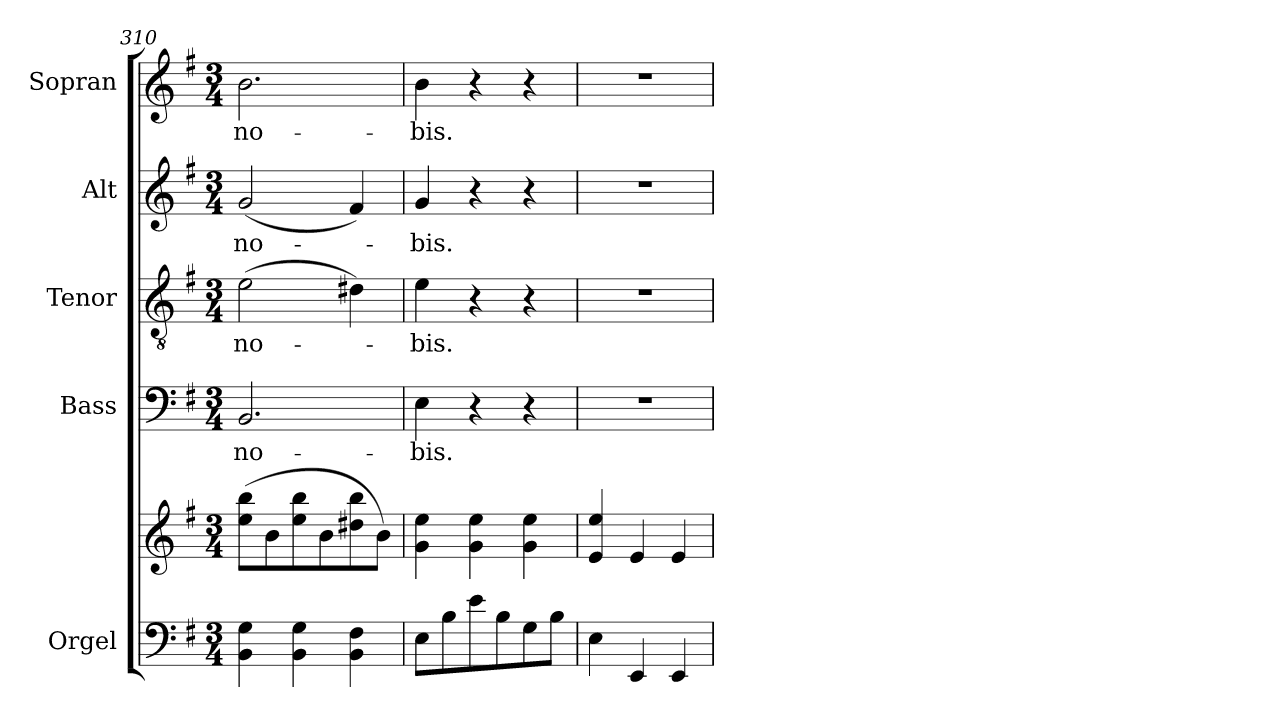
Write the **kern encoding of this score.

**kern	**kern	**kern	**text	**kern	**text	**kern	**text	**kern	**text
*part5	*part5	*part4	*part4	*part3	*part3	*part2	*part2	*part1	*part1
*staff6	*staff5	*staff4	*staff4	*staff3	*staff3	*staff2	*staff2	*staff1	*staff1
*I"Orgel	*	*I"Bass	*	*I"Tenor	*	*I"Alt	*	*I"Sopran	*
*I'Org.	*	*I'B.	*	*I'T.	*	*I'A.	*	*I'S.	*
*clefF4	*clefG2	*clefF4	*	*clefGv2	*	*clefG2	*	*clefG2	*
*k[f#]	*k[f#]	*k[f#]	*	*k[f#]	*	*k[f#]	*	*k[f#]	*
*G:	*G:	*G:	*	*G:	*	*G:	*	*G:	*
*M3/4	*M3/4	*M3/4	*	*M3/4	*	*M3/4	*	*M3/4	*
=310	=310	=310	=310	=310	=310	=310	=310	=310	=310
!	!	!	!LO:LY:b	!	!LO:LY:b	!	!LO:LY:b	!	!LO:LY:b
4BB\ 4G\	(>8ee\ 8bb\L	2.BB/	no-	(>2e\	no-	(<2g/	no-	2.b\	no-
.	8b\	.	.	.	.	.	.	.	.
4BB\ 4G\	8ee\ 8bb\	.	.	.	.	.	.	.	.
.	8b\	.	.	.	.	.	.	.	.
4BB\ 4F#\	8dd#X\ 8bb\	.	.	4d#X\)	.	4f#/)	.	.	.
.	8b\J)	.	.	.	.	.	.	.	.
!!LO:PB:g=z
=311	=311	=311	=311	=311	=311	=311	=311	=311	=311
!	!	!	!LO:LY:b	!	!LO:LY:b	!	!LO:LY:b	!	!LO:LY:b
8E\L	4g\ 4ee\	4E\	-bis.	4e\	-bis.	4g/	-bis.	4b\	-bis.
8B\	.	.	.	.	.	.	.	.	.
8e\	4g\ 4ee\	4r	.	4r	.	4r	.	4r	.
8B\	.	.	.	.	.	.	.	.	.
8G\	4g\ 4ee\	4r	.	4r	.	4r	.	4r	.
8B\J	.	.	.	.	.	.	.	.	.
=312	=312	=312	=312	=312	=312	=312	=312	=312	=312
4E\	4e/ 4ee/	2.r	.	2.r	.	2.r	.	2.r	.
4EE/	4e/	.	.	.	.	.	.	.	.
4EE/	4e/	.	.	.	.	.	.	.	.
=	=	=	=	=	=	=	=	=	=
*-	*-	*-	*-	*-	*-	*-	*-	*-	*-
